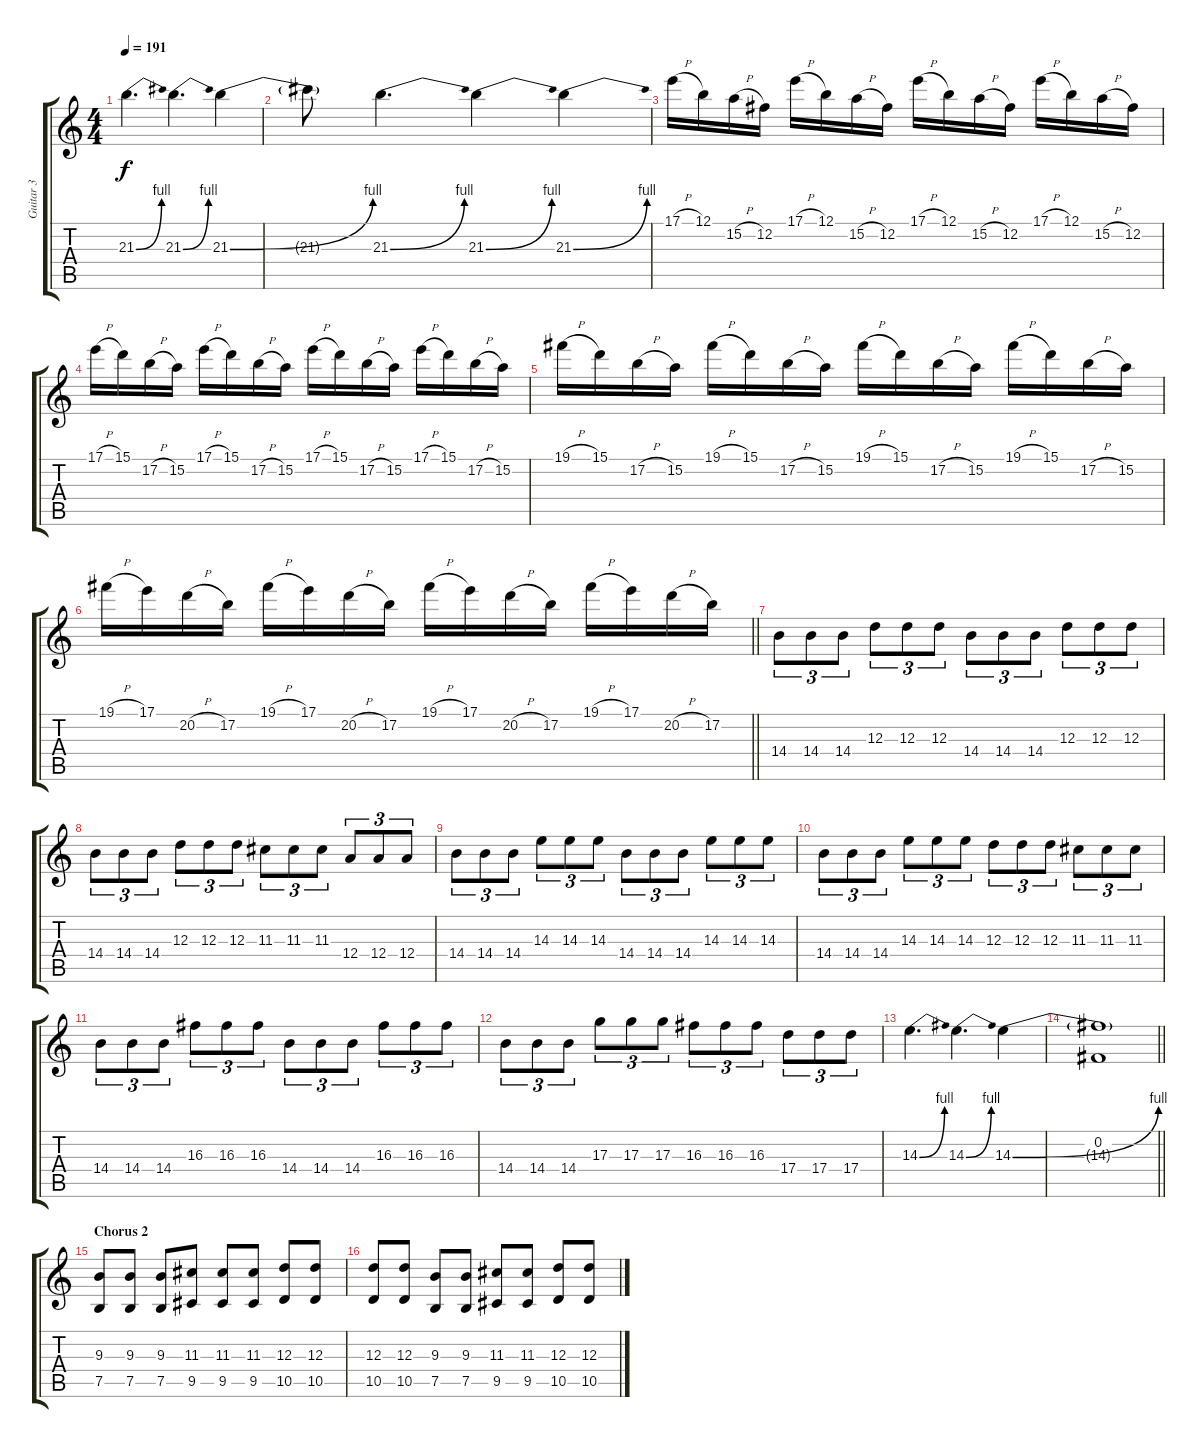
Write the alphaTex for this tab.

\track ("Guitar 3" "Guitar 3") {instrument distortionguitar}
\staff {score tabs}
\tuning (B3 Gb3 D3 A2 E2 B1) {hide}
\ts (4 4)
\tempo 191
\clef g2
\ks c
21.3{be (bend 0 0 60 4)}.4{d dy f} 21.3{be (bend 0 0 60 4)}.4{d} 21.3{be (bend 0 0 60 4)}.4 |
21.3{t}.8 21.3{be (bend 0 0 60 4)}.4{d} 21.3{be (bend 0 0 60 4)}.4 21.3{be (bend 0 0 60 4)}.4 |
17.1{h}.16 12.1.16 15.2{h}.16 12.2.16 17.1{h}.16 12.1.16 15.2{h}.16 12.2.16 17.1{h}.16 12.1.16 15.2{h}.16 12.2.16 17.1{h}.16 12.1.16 15.2{h}.16 12.2.16 |
17.1{h}.16 15.1.16 17.2{h}.16 15.2.16 17.1{h}.16 15.1.16 17.2{h}.16 15.2.16 17.1{h}.16 15.1.16 17.2{h}.16 15.2.16 17.1{h}.16 15.1.16 17.2{h}.16 15.2.16 |
19.1{h}.16 15.1.16 17.2{h}.16 15.2.16 19.1{h}.16 15.1.16 17.2{h}.16 15.2.16 19.1{h}.16 15.1.16 17.2{h}.16 15.2.16 19.1{h}.16 15.1.16 17.2{h}.16 15.2.16 |
\barLineRight lightlight
19.1{h}.16 17.1.16 20.2{h}.16 17.2.16 19.1{h}.16 17.1.16 20.2{h}.16 17.2.16 19.1{h}.16 17.1.16 20.2{h}.16 17.2.16 19.1{h}.16 17.1.16 20.2{h}.16 17.2.16 |
\section ("" "")
14.4.8{tu (3 2)} 14.4.8{tu (3 2)} 14.4.8{tu (3 2)} 12.3.8{tu (3 2)} 12.3.8{tu (3 2)} 12.3.8{tu (3 2)} 14.4.8{tu (3 2)} 14.4.8{tu (3 2)} 14.4.8{tu (3 2)} 12.3.8{tu (3 2)} 12.3.8{tu (3 2)} 12.3.8{tu (3 2)} |
14.4.8{tu (3 2)} 14.4.8{tu (3 2)} 14.4.8{tu (3 2)} 12.3.8{tu (3 2)} 12.3.8{tu (3 2)} 12.3.8{tu (3 2)} 11.3.8{tu (3 2)} 11.3.8{tu (3 2)} 11.3.8{tu (3 2)} 12.4.8{tu (3 2)} 12.4.8{tu (3 2)} 12.4.8{tu (3 2)} |
14.4.8{tu (3 2)} 14.4.8{tu (3 2)} 14.4.8{tu (3 2)} 14.3.8{tu (3 2)} 14.3.8{tu (3 2)} 14.3.8{tu (3 2)} 14.4.8{tu (3 2)} 14.4.8{tu (3 2)} 14.4.8{tu (3 2)} 14.3.8{tu (3 2)} 14.3.8{tu (3 2)} 14.3.8{tu (3 2)} |
14.4.8{tu (3 2)} 14.4.8{tu (3 2)} 14.4.8{tu (3 2)} 14.3.8{tu (3 2)} 14.3.8{tu (3 2)} 14.3.8{tu (3 2)} 12.3.8{tu (3 2)} 12.3.8{tu (3 2)} 12.3.8{tu (3 2)} 11.3.8{tu (3 2)} 11.3.8{tu (3 2)} 11.3.8{tu (3 2)} |
14.4.8{tu (3 2)} 14.4.8{tu (3 2)} 14.4.8{tu (3 2)} 16.3.8{tu (3 2)} 16.3.8{tu (3 2)} 16.3.8{tu (3 2)} 14.4.8{tu (3 2)} 14.4.8{tu (3 2)} 14.4.8{tu (3 2)} 16.3.8{tu (3 2)} 16.3.8{tu (3 2)} 16.3.8{tu (3 2)} |
14.4.8{tu (3 2)} 14.4.8{tu (3 2)} 14.4.8{tu (3 2)} 17.3.8{tu (3 2)} 17.3.8{tu (3 2)} 17.3.8{tu (3 2)} 16.3.8{tu (3 2)} 16.3.8{tu (3 2)} 16.3.8{tu (3 2)} 17.4.8{tu (3 2)} 17.4.8{tu (3 2)} 17.4.8{tu (3 2)} |
14.3{be (bend 0 0 60 4)}.4{d} 14.3{be (bend 0 0 60 4)}.4{d} 14.3{be (bend 0 0 60 4)}.4 |
\barLineRight lightlight
(0.2 14.3{t}).1 |
\section ("" "Chorus 2")
(9.3 7.5).8 (9.3 7.5).8 (9.3 7.5).8 (11.3 9.5).8 (11.3 9.5).8 (11.3 9.5).8 (12.3 10.5).8 (12.3 10.5).8 |
(12.3 10.5).8 (12.3 10.5).8 (9.3 7.5).8 (9.3 7.5).8 (11.3 9.5).8 (11.3 9.5).8 (12.3 10.5).8 (12.3 10.5).8
